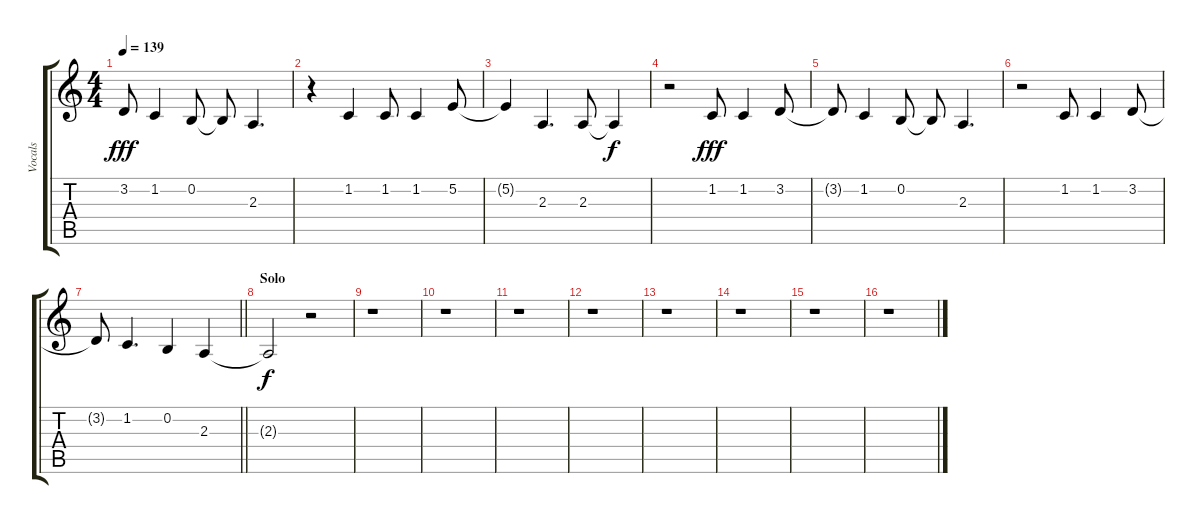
\track ("Vocals" "Vocals") {instrument voiceoohs}
\staff {score tabs}
\tuning (E4 B3 G3 D3 A2 E2) {hide}
\ts (4 4)
\tempo 139
\clef g2
\ks aminor
3.2{t}.8{dy fff} 1.2.4 0.2.8 0.2{t}.8 2.3.4{d} |
r.4 1.2.4 1.2.8 1.2.4 5.2.8 |
5.2{t}.4 2.3.4{d} 2.3.8 2.3{t}.4{dy f} |
r.2 1.2.8{dy fff} 1.2.4 3.2.8 |
3.2{t}.8 1.2.4 0.2.8 0.2{t}.8 2.3.4{d} |
r.2 1.2.8 1.2.4 3.2.8 |
\barLineRight lightlight
3.2{t}.8 1.2.4{d} 0.2.4 2.3.4 |
\section ("" "Solo")
2.3{t}.2{dy f} r.2 |
r.1 |
r.1 |
r.1 |
r.1 |
r.1 |
r.1 |
r.1 |
r.1
